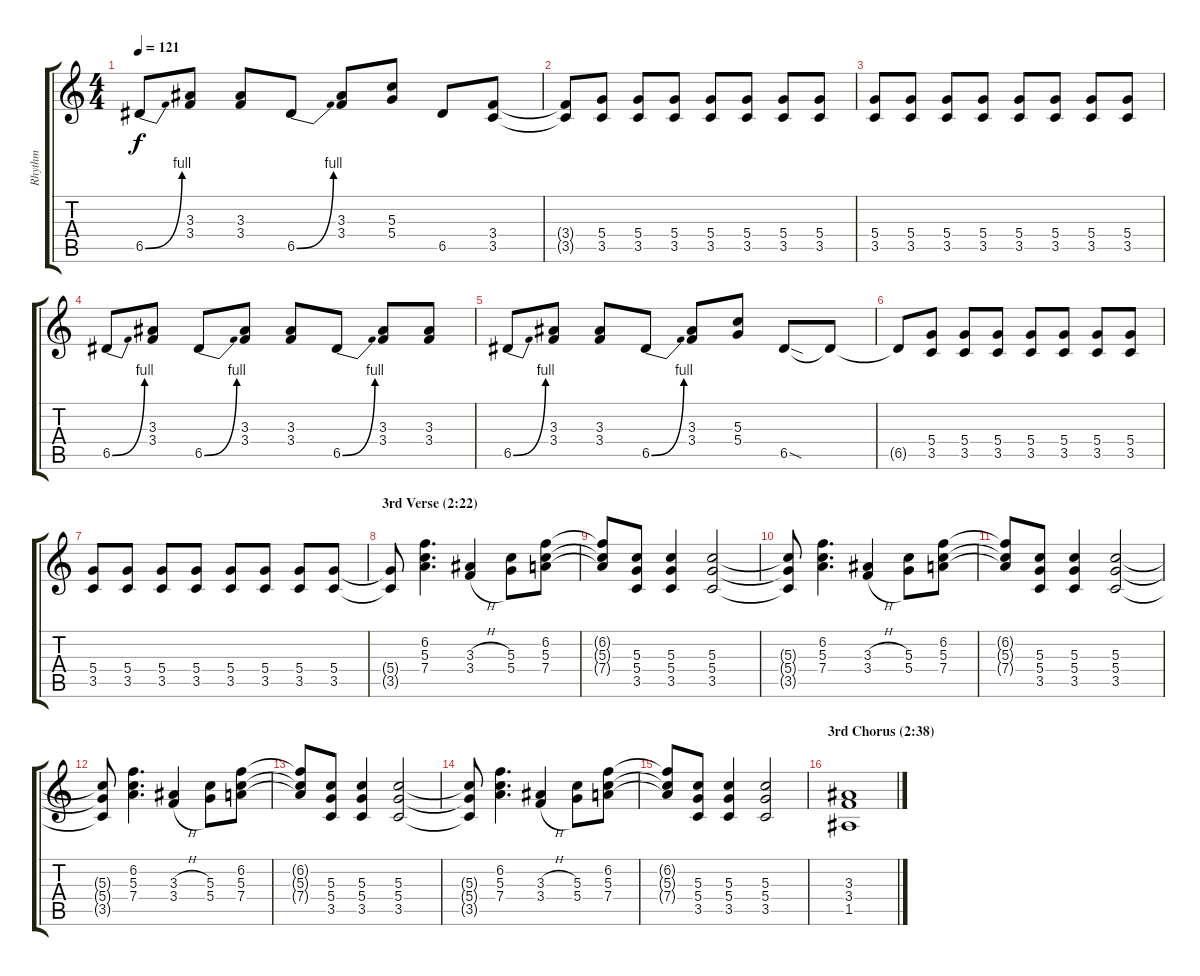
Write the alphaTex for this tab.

\track ("Rhythm" "Rhythm") {instrument overdrivenguitar}
\staff {score tabs}
\tuning (E4 B3 G3 D3 A2 E2) {hide}
\ts (4 4)
\tempo 121
\clef g2
\ks c
6.5{be (bend 0 0 60 4)}.8{dy f} (3.3 3.4).8 (3.3 3.4).8 6.5{be (bend 0 0 60 4)}.8 (3.3 3.4).8 (5.3 5.4).8 6.5.8 (3.4 3.5).8 |
(3.4{t} 3.5{t}).8 (5.4 3.5).8 (5.4 3.5).8 (5.4 3.5).8 (5.4 3.5).8 (5.4 3.5).8 (5.4 3.5).8 (5.4 3.5).8 |
(5.4 3.5).8 (5.4 3.5).8 (5.4 3.5).8 (5.4 3.5).8 (5.4 3.5).8 (5.4 3.5).8 (5.4 3.5).8 (5.4 3.5).8 |
6.5{be (bend 0 0 60 4)}.8 (3.3 3.4).8 6.5{be (bend 0 0 60 4)}.8 (3.3 3.4).8 (3.3 3.4).8 6.5{be (bend 0 0 60 4)}.8 (3.3 3.4).8 (3.3 3.4).8 |
6.5{be (bend 0 0 60 4)}.8 (3.3 3.4).8 (3.3 3.4).8 6.5{be (bend 0 0 60 4)}.8 (3.3 3.4).8 (5.3 5.4).8 6.5{sod}.8 6.5{t}.8 |
6.5{t}.8 (5.4 3.5).8 (5.4 3.5).8 (5.4 3.5).8 (5.4 3.5).8 (5.4 3.5).8 (5.4 3.5).8 (5.4 3.5).8 |
(5.4 3.5).8 (5.4 3.5).8 (5.4 3.5).8 (5.4 3.5).8 (5.4 3.5).8 (5.4 3.5).8 (5.4 3.5).8 (5.4 3.5).8 |
\section ("" "3rd Verse (2:22)")
(5.4{t} 3.5{t}).8 (6.2 5.3 7.4).4{d volume 13} (3.3{h} 3.4{h}).4 (5.3 5.4).8 (6.2 5.3 7.4).8 |
(6.2{t} 5.3{t} 7.4{t}).8 (5.3 5.4 3.5).8 (5.3 5.4 3.5).4 (5.3 5.4 3.5).2 |
(5.3{t} 5.4{t} 3.5{t}).8 (6.2 5.3 7.4).4{d} (3.3{h} 3.4{h}).4 (5.3 5.4).8 (6.2 5.3 7.4).8 |
(6.2{t} 5.3{t} 7.4{t}).8 (5.3 5.4 3.5).8 (5.3 5.4 3.5).4 (5.3 5.4 3.5).2 |
(5.3{t} 5.4{t} 3.5{t}).8 (6.2 5.3 7.4).4{d} (3.3{h} 3.4{h}).4 (5.3 5.4).8 (6.2 5.3 7.4).8 |
(6.2{t} 5.3{t} 7.4{t}).8 (5.3 5.4 3.5).8 (5.3 5.4 3.5).4 (5.3 5.4 3.5).2 |
(5.3{t} 5.4{t} 3.5{t}).8 (6.2 5.3 7.4).4{d} (3.3{h} 3.4{h}).4 (5.3 5.4).8 (6.2 5.3 7.4).8 |
(6.2{t} 5.3{t} 7.4{t}).8 (5.3 5.4 3.5).8 (5.3 5.4 3.5).4 (5.3 5.4 3.5).2 |
\section ("" "3rd Chorus (2:38)")
(3.3 3.4 1.5).1
